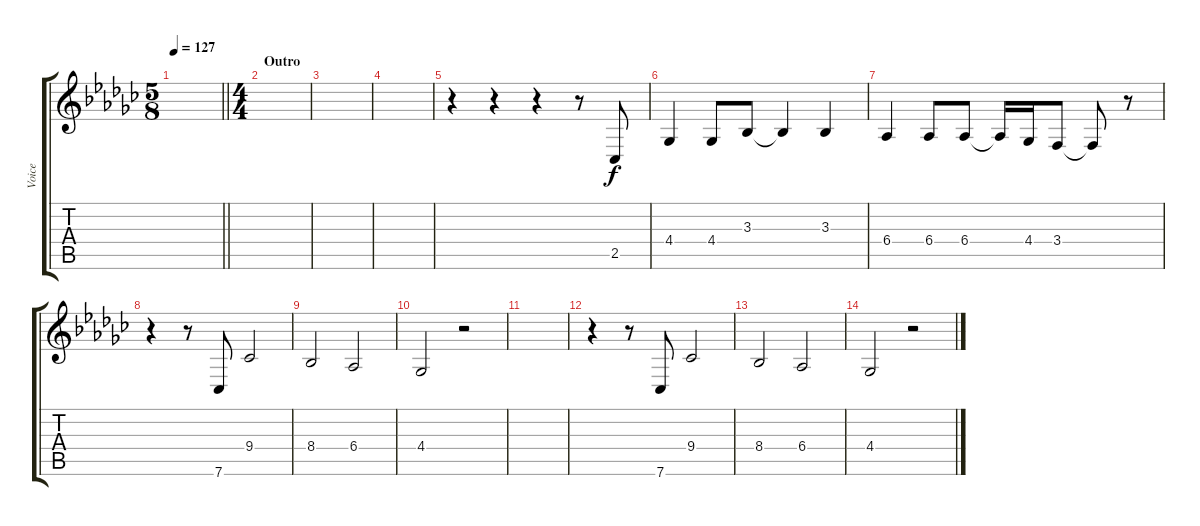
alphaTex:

\track ("Voice" "Voice") {instrument lead6voice}
\staff {score tabs}
\tuning (E4 B3 G3 D3 A2 E2) {hide}
\ts (5 8)
\tempo 127
\clef g2
\barLineRight lightlight
\ks ebminor
|
\ts (4 4)
\section ("" "Outro")
|
|
|
r.4 r.4 r.4 r.8 2.5.8 |
4.4.4 4.4.8 3.3.8 3.3{t}.4 3.3.4 |
6.4.4 6.4.8 6.4.8 6.4{t}.16 4.4.16 3.4.8 3.4{t}.8 r.8 |
r.4 r.8 7.6.8 9.4.2 |
8.4.2 6.4.2 |
4.4.2 r.2 |
|
r.4 r.8 7.6.8 9.4.2 |
8.4.2 6.4.2 |
4.4.2 r.2
